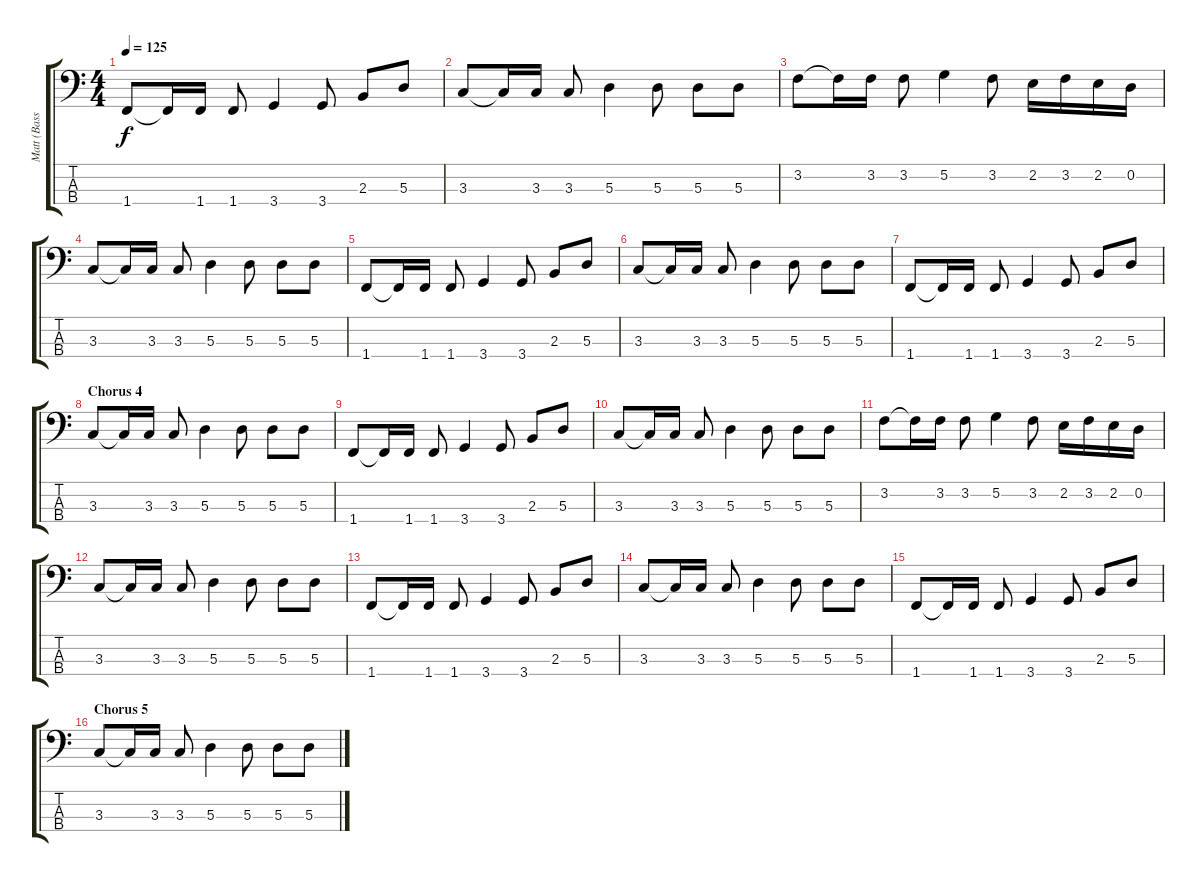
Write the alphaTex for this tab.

\track ("Matt (Bass)" "Matt (Bass") {instrument electricbasspick}
\staff {score tabs}
\tuning (G2 D2 A1 E1) {hide}
\ts (4 4)
\tempo 125
\clef f4
\ks c
1.4.8{dy f} 1.4{t}.16 1.4.16 1.4.8 3.4.4 3.4.8 2.3.8 5.3.8 |
3.3.8 3.3{t}.16 3.3.16 3.3.8 5.3.4 5.3.8 5.3.8 5.3.8 |
3.2.8 3.2{t}.16 3.2.16 3.2.8 5.2.4 3.2.8 2.2.16 3.2.16 2.2.16 0.2.16 |
3.3.8 3.3{t}.16 3.3.16 3.3.8 5.3.4 5.3.8 5.3.8 5.3.8 |
1.4.8 1.4{t}.16 1.4.16 1.4.8 3.4.4 3.4.8 2.3.8 5.3.8 |
3.3.8 3.3{t}.16 3.3.16 3.3.8 5.3.4 5.3.8 5.3.8 5.3.8 |
1.4.8 1.4{t}.16 1.4.16 1.4.8 3.4.4 3.4.8 2.3.8 5.3.8 |
\section ("" "Chorus 4")
3.3.8 3.3{t}.16 3.3.16 3.3.8 5.3.4 5.3.8 5.3.8 5.3.8 |
1.4.8 1.4{t}.16 1.4.16 1.4.8 3.4.4 3.4.8 2.3.8 5.3.8 |
3.3.8 3.3{t}.16 3.3.16 3.3.8 5.3.4 5.3.8 5.3.8 5.3.8 |
3.2.8 3.2{t}.16 3.2.16 3.2.8 5.2.4 3.2.8 2.2.16 3.2.16 2.2.16 0.2.16 |
3.3.8 3.3{t}.16 3.3.16 3.3.8 5.3.4 5.3.8 5.3.8 5.3.8 |
1.4.8 1.4{t}.16 1.4.16 1.4.8 3.4.4 3.4.8 2.3.8 5.3.8 |
3.3.8 3.3{t}.16 3.3.16 3.3.8 5.3.4 5.3.8 5.3.8 5.3.8 |
1.4.8 1.4{t}.16 1.4.16 1.4.8 3.4.4 3.4.8 2.3.8 5.3.8 |
\section ("" "Chorus 5")
3.3.8 3.3{t}.16 3.3.16 3.3.8 5.3.4 5.3.8 5.3.8 5.3.8
